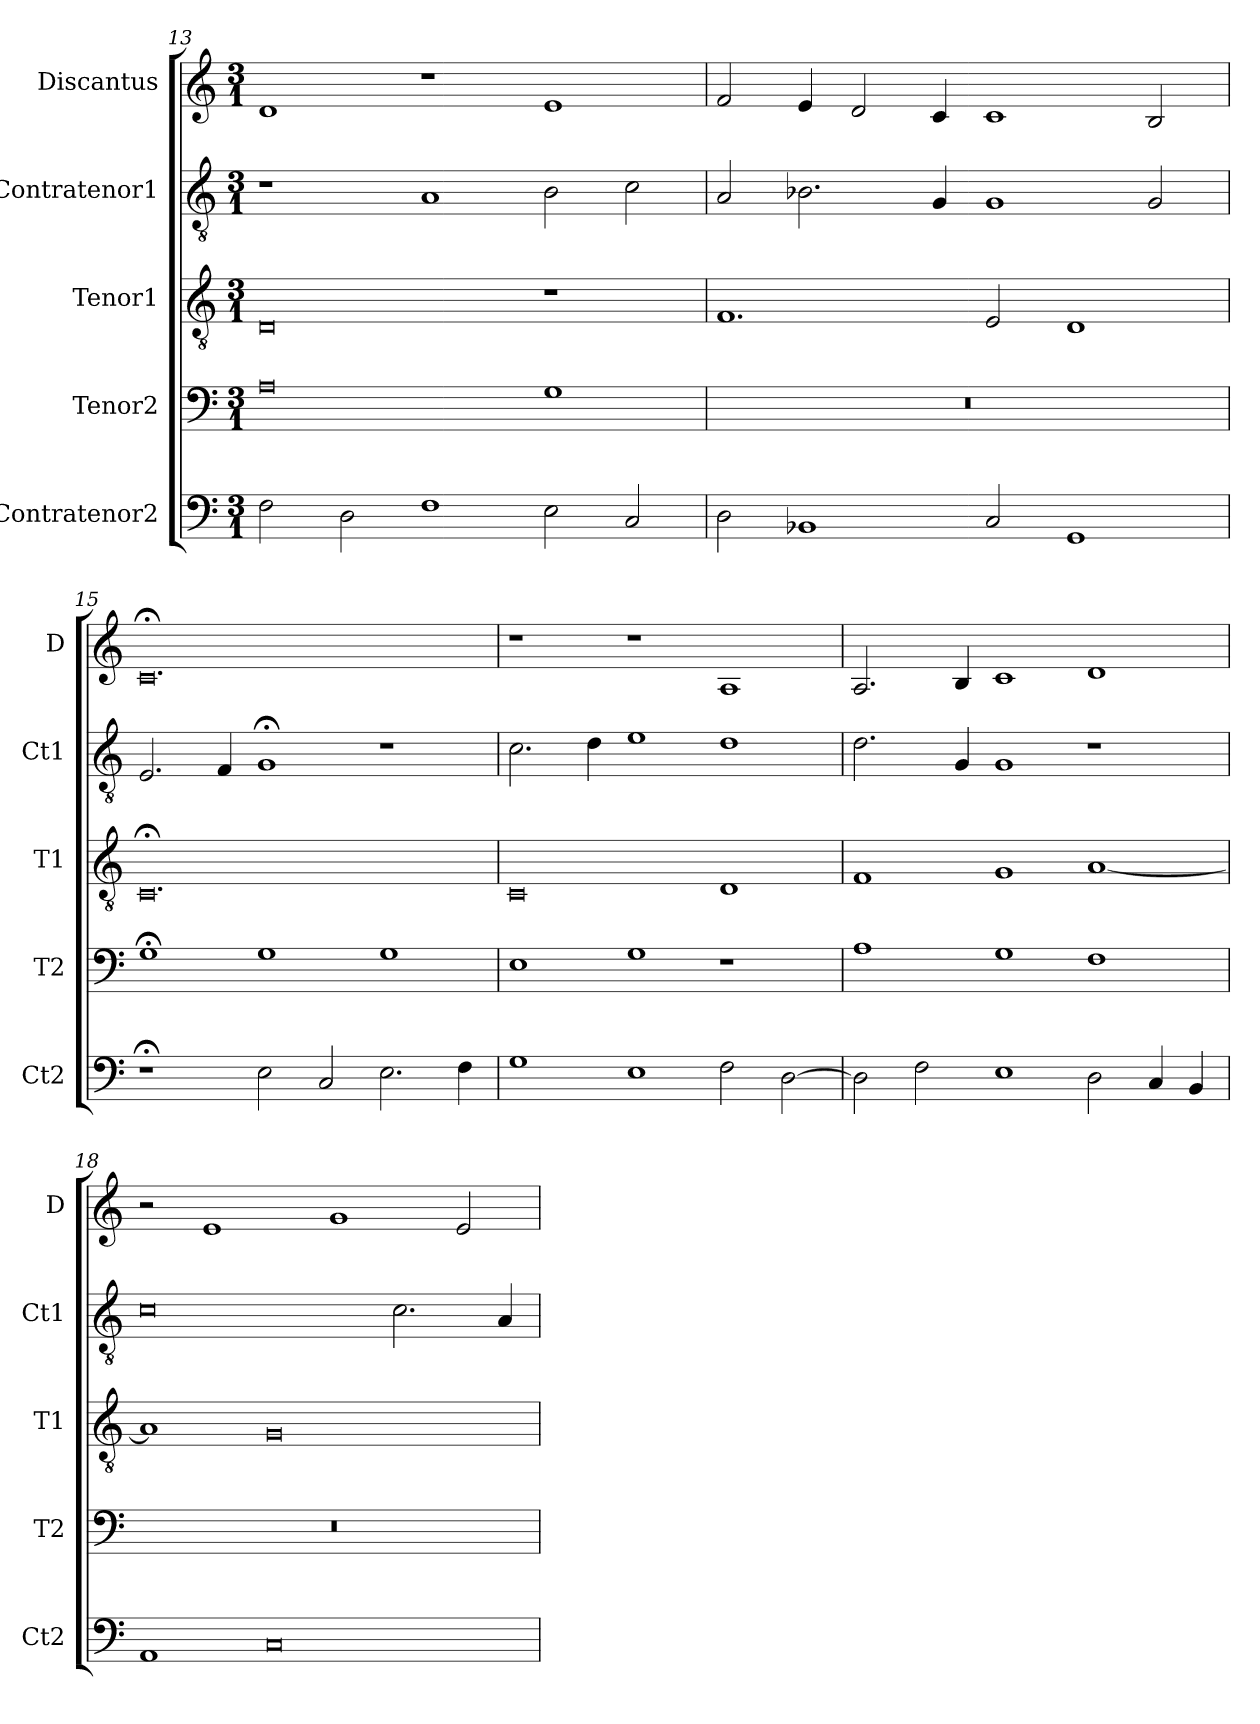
**kern	**kern	**kern	**kern	**kern
*part5	*part4	*part3	*part2	*part1
*staff5	*staff4	*staff3	*staff2	*staff1
*I"Contratenor2	*I"Tenor2	*I"Tenor1	*I"Contratenor1	*I"Discantus
*I'Ct2	*I'T2	*I'T1	*I'Ct1	*I'D
*clefF4	*clefF4	*clefGv2	*clefGv2	*clefG2
*k[]	*k[]	*k[]	*k[]	*k[]
*M3/1	*M3/1	*M3/1	*M3/1	*M3/1
=13	=13	=13	=13	=13
2F\	0A	0D	1r	1d
2D\	.	.	.	.
1F	.	.	1A	1r
2E\	1G	1r	2B\	1e
2C/	.	.	2c\	.
=14	=14	=14	=14	=14
2D\	0.r	1.F	2A/	2f/
1BB-X	.	.	2.B-X\	4e/
.	.	.	.	2d/
.	.	.	4G/	4c/
2C/	.	2E/	1G	1c
1GG	.	1D	.	.
.	.	.	2G/	2B/
=15	=15	=15	=15	=15
1r;<	1G;<	0.C;<	2.E/	0.c;<
.	.	.	4F/	.
2E\	1G	.	1G;<	.
2C/	.	.	.	.
2.E\	1G	.	1r	.
4F\	.	.	.	.
=16	=16	=16	=16	=16
1G	1E	0C	2.c\	1r
.	.	.	4d\	.
1E	1G	.	1e	1r
2F\	1r	1D	1d	1A
[2D\	.	.	.	.
=17	=17	=17	=17	=17
2D\]	1A	1F	2.d\	2.A/
2F\	.	.	.	.
.	.	.	4G/	4B/
1E	1G	1G	1G	1c
2D\	1F	[1A	1r	1d
4C/	.	.	.	.
4BB/	.	.	.	.
=18	=18	=18	=18	=18
1AA	0.r	1A]	0c	2r
.	.	.	.	1e
0C	.	0G	.	.
.	.	.	.	1g
.	.	.	2.c\	.
.	.	.	.	2e/
.	.	.	4A/	.
=	=	=	=	=
*-	*-	*-	*-	*-
